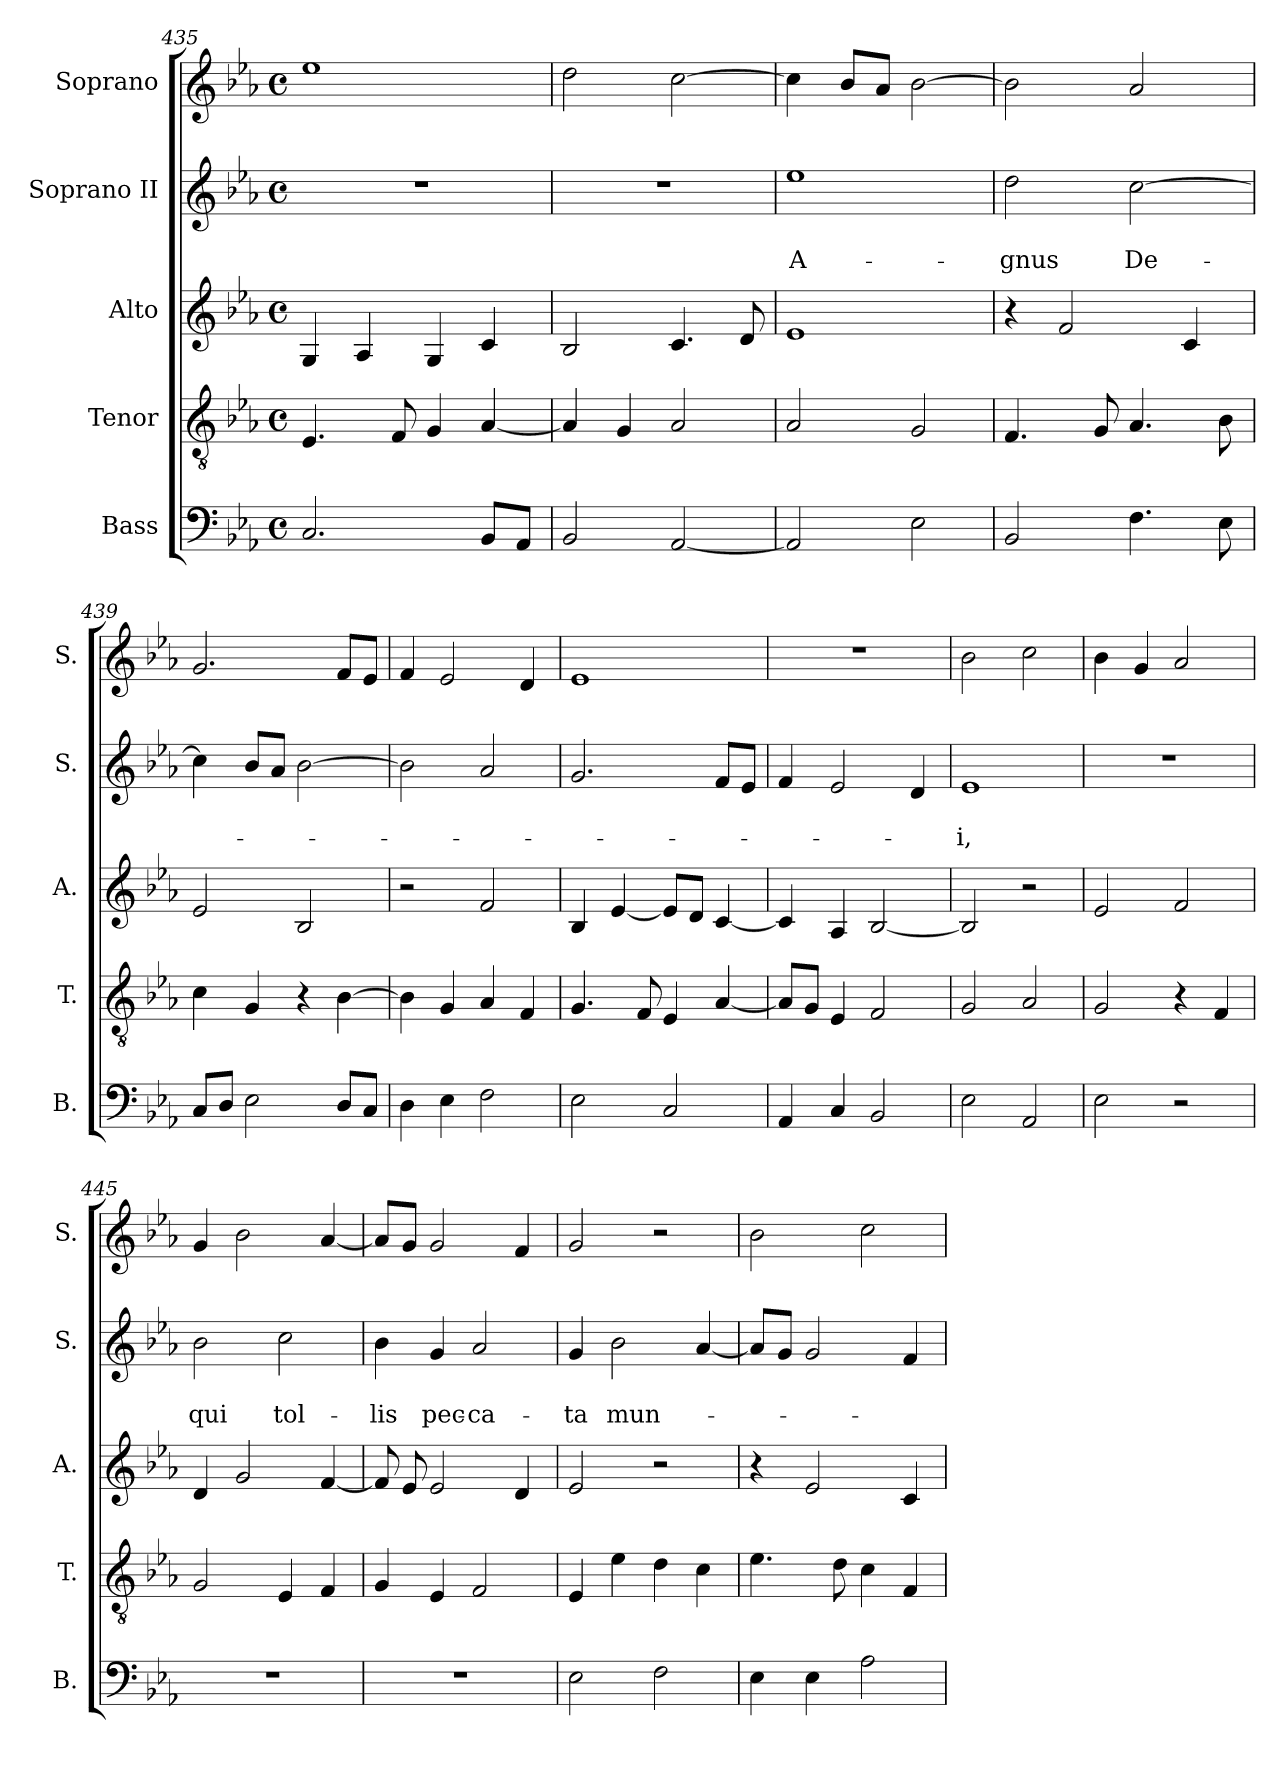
**kern	**kern	**kern	**kern	**text	**text	**kern
*part5	*part4	*part3	*part2	*part2	*part2	*part1
*staff5	*staff4	*staff3	*staff2	*staff2	*staff2	*staff1
*I"Bass	*I"Tenor	*I"Alto	*I"Soprano II	*	*	*I"Soprano
*I'B.	*I'T.	*I'A.	*I'S.	*	*	*I'S.
*clefF4	*clefGv2	*clefG2	*clefG2	*	*	*clefG2
*k[b-e-a-]	*k[b-e-a-]	*k[b-e-a-]	*k[b-e-a-]	*	*	*k[b-e-a-]
*E-:	*E-:	*E-:	*E-:	*	*	*E-:
*M4/4	*M4/4	*M4/4	*M4/4	*	*	*M4/4
*met(c)	*met(c)	*met(c)	*met(c)	*	*	*met(c)
=435	=435	=435	=435	=435	=435	=435
2.C/	4.E-/	4G/	1r	.	.	1ee-
.	.	4A-/	.	.	.	.
.	8F/	.	.	.	.	.
.	4G/	4G/	.	.	.	.
8BB-/L	[>4A-/	4c/	.	.	.	.
8AA-/J	.	.	.	.	.	.
!!LO:PB:g=z
=436	=436	=436	=436	=436	=436	=436
2BB-/	4A-/]	2B-/	1r	.	.	2dd\
.	4G/	.	.	.	.	.
[<2AA-/	2A-/	4.c/	.	.	.	[>2cc\
.	.	8d/	.	.	.	.
=437	=437	=437	=437	=437	=437	=437
!	!	!	!	!	!LO:LY:b	!
2AA-/]	2A-/	1e-	1ee-	.	A-	4cc\]
.	.	.	.	.	.	8b-/L
.	.	.	.	.	.	8a-/J
2E-\	2G/	.	.	.	.	[>2b-\
=438	=438	=438	=438	=438	=438	=438
!	!	!	!	!	!LO:LY:b	!
2BB-/	4.F/	4r	2dd\	.	-gnus	2b-\]
.	.	2f/	.	.	.	.
.	8G/	.	.	.	.	.
!	!	!	!	!	!LO:LY:b	!
4.F\	4.A-/	.	[>2cc\	.	De-	2a-/
.	.	4c/	.	.	.	.
8E-\	8B-\	.	.	.	.	.
=439	=439	=439	=439	=439	=439	=439
8C/L	4c\	2e-/	4cc\]	.	.	2.g/
8D/J	.	.	.	.	.	.
2E-\	4G/	.	8b-/L	.	.	.
.	.	.	8a-/J	.	.	.
.	4r	2B-/	[<2b-\	.	.	.
8D/L	[<4B-\	.	.	.	.	8f/L
8C/J	.	.	.	.	.	8e-/J
!!LO:LB:g=z
=440	=440	=440	=440	=440	=440	=440
4D\	4B-\]	2r	2b-\]	.	.	4f/
4E-\	4G/	.	.	.	.	2e-/
2F\	4A-/	2f/	2a-/	.	.	.
.	4F/	.	.	.	.	4d/
=441	=441	=441	=441	=441	=441	=441
2E-\	4.G/	4B-/	2.g/	.	.	1e-
.	.	[<4e-/	.	.	.	.
.	8F/	.	.	.	.	.
2C/	4E-/	8e-/L]	.	.	.	.
.	.	8d/J	.	.	.	.
.	[<4A-/	[<4c/	8f/L	.	.	.
.	.	.	8e-/J	.	.	.
=442	=442	=442	=442	=442	=442	=442
4AA-/	8A-/L]	4c/]	4f/	.	.	1r
.	8G/J	.	.	.	.	.
4C/	4E-/	4A-/	2e-/	.	.	.
2BB-/	2F/	[<2B-/	.	.	.	.
.	.	.	4d/	.	.	.
=443	=443	=443	=443	=443	=443	=443
!	!	!	!	!	!LO:LY:b	!
2E-\	2G/	2B-/]	1e-	.	-i,	2b-\
2AA-/	2A-/	2r	.	.	.	2cc\
=444	=444	=444	=444	=444	=444	=444
2E-\	2G/	2e-/	1r	.	.	4b-\
.	.	.	.	.	.	4g/
2r	4r	2f/	.	.	.	2a-/
.	4F/	.	.	.	.	.
!!LO:PB:g=z
=445	=445	=445	=445	=445	=445	=445
!	!	!	!	!	!LO:LY:b	!
1r	2G/	4d/	2b-\	.	qui	4g/
.	.	2g/	.	.	.	2b-\
!	!	!	!	!	!LO:LY:b	!
.	4E-/	.	2cc\	.	tol-	.
.	4F/	[<4f/	.	.	.	[<4a-/
=446	=446	=446	=446	=446	=446	=446
!	!	!	!	!	!LO:LY:b	!
1r	4G/	8f/]	4b-\	.	-lis	8a-/L]
.	.	8e-/	.	.	.	8g/J
!	!	!	!	!	!LO:LY:b	!
.	4E-/	2e-/	4g/	.	pec-	2g/
!	!	!	!	!	!LO:LY:b	!
.	2F/	.	2a-/	.	-ca-	.
.	.	4d/	.	.	.	4f/
=447	=447	=447	=447	=447	=447	=447
!	!	!	!	!	!LO:LY:b	!
2E-\	4E-/	2e-/	4g/	.	-ta	2g/
!	!	!	!	!	!LO:LY:b	!
.	4e-\	.	2b-\	.	mun-	.
2F\	4d\	2r	.	.	.	2r
.	4c\	.	[<4a-/	.	.	.
=448	=448	=448	=448	=448	=448	=448
4E-\	4.e-\	4r	8a-/L]	.	.	2b-\
.	.	.	8g/J	.	.	.
4E-\	.	2e-/	2g/	.	.	.
.	8d\	.	.	.	.	.
2A-\	4c\	.	.	.	.	2cc\
.	4F/	4c/	4f/	.	.	.
=	=	=	=	=	=	=
*-	*-	*-	*-	*-	*-	*-
